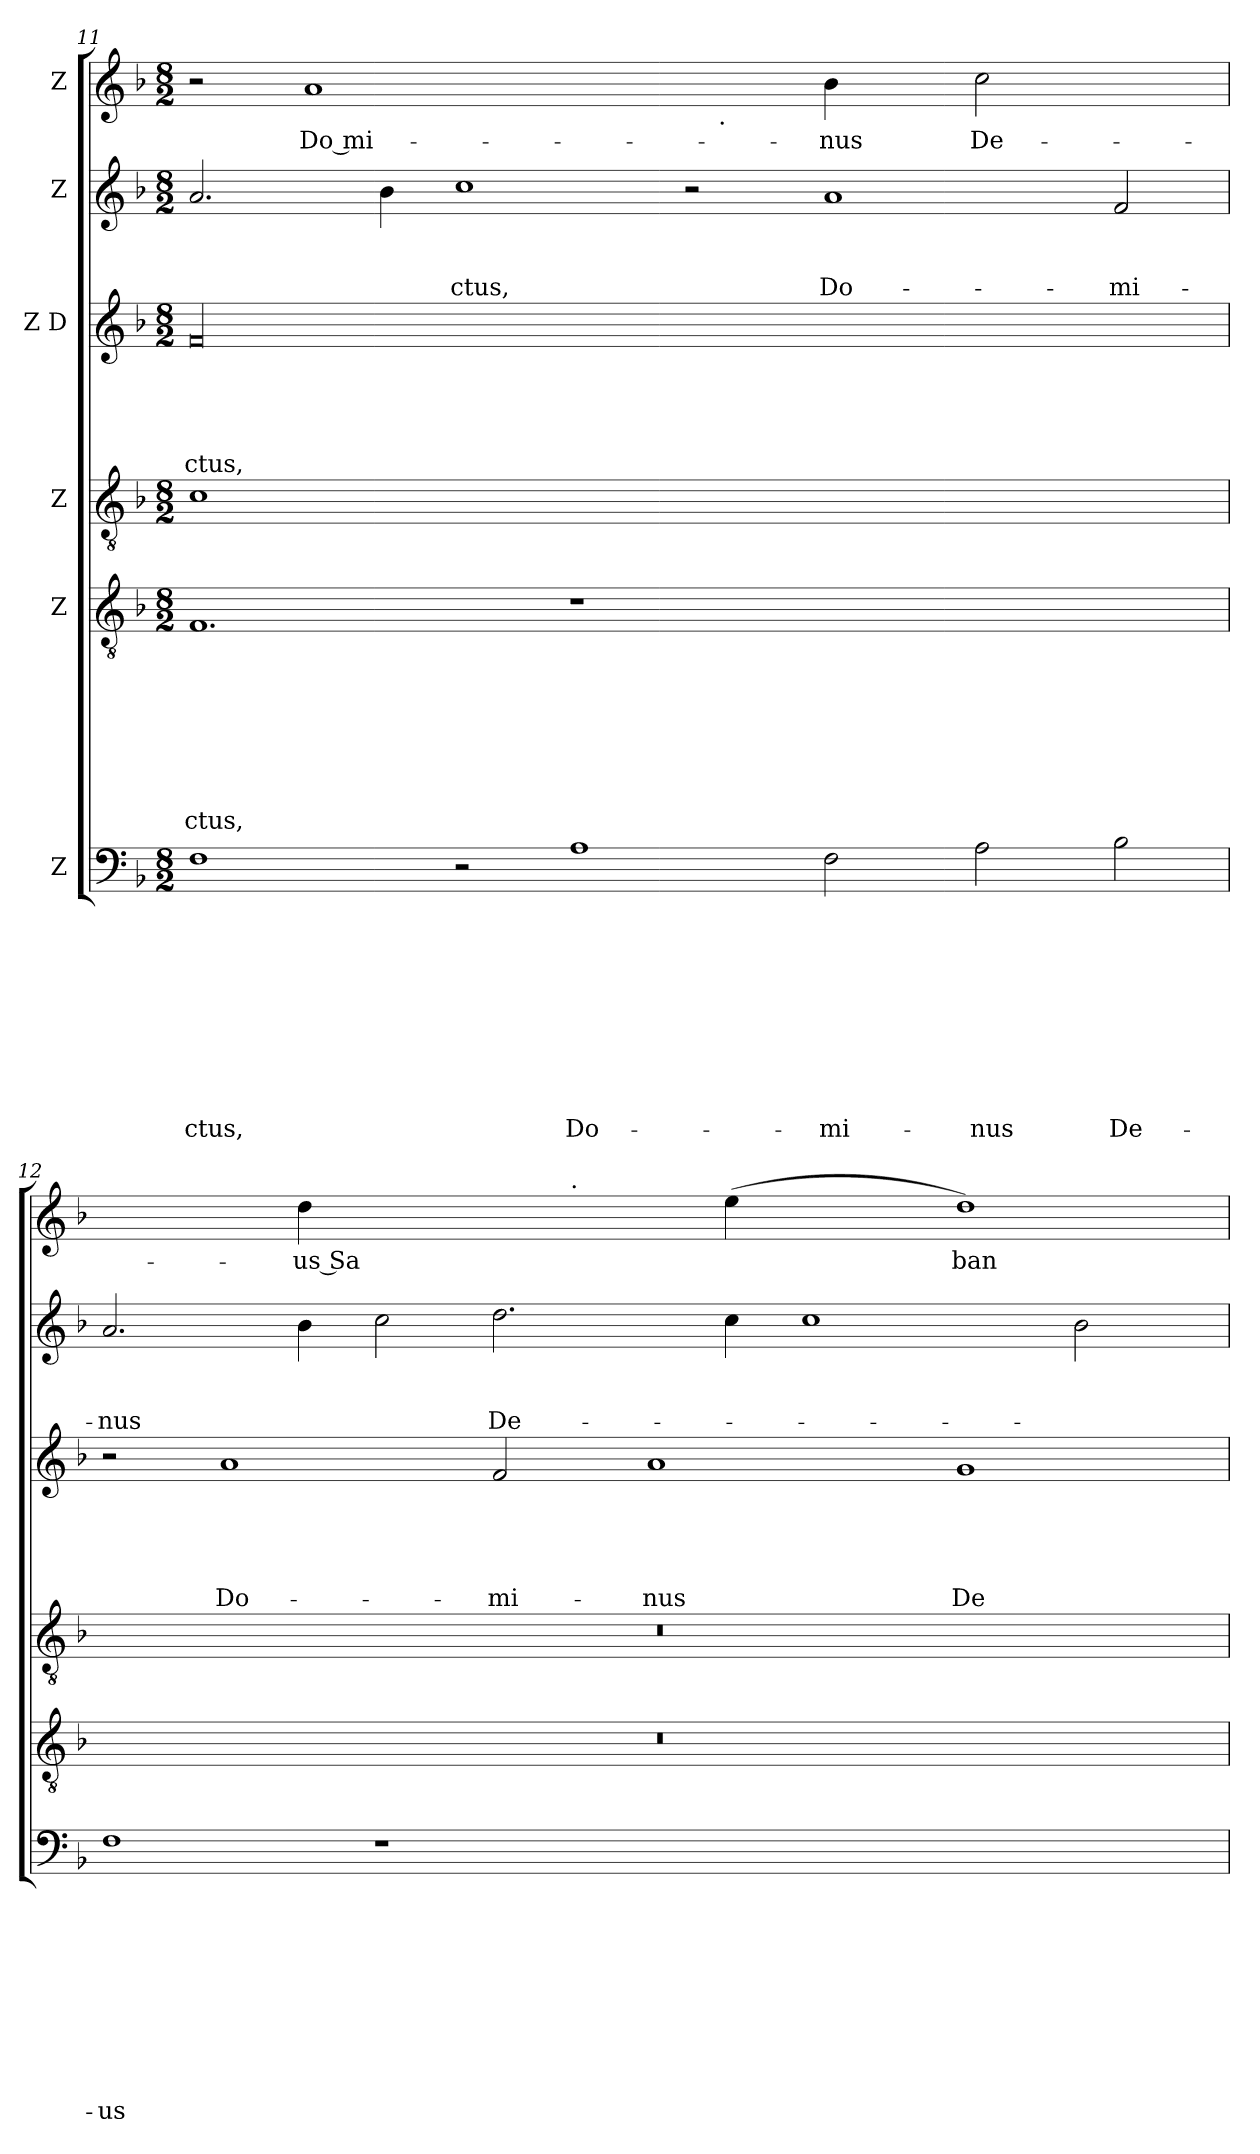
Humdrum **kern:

**kern	**text	**text	**text	**text	**text	**text	**text	**text	**text	**text	**kern	**text	**text	**text	**text	**text	**text	**text	**text	**kern	**text	**kern	**text	**text	**text	**text	**text	**kern	**text	**text	**text	**kern	**text
*part6	*part6	*part6	*part6	*part6	*part6	*part6	*part6	*part6	*part6	*part6	*part5	*part5	*part5	*part5	*part5	*part5	*part5	*part5	*part5	*part4	*part4	*part3	*part3	*part3	*part3	*part3	*part3	*part2	*part2	*part2	*part2	*part1	*part1
*staff6	*staff6	*staff6	*staff6	*staff6	*staff6	*staff6	*staff6	*staff6	*staff6	*staff6	*staff5	*staff5	*staff5	*staff5	*staff5	*staff5	*staff5	*staff5	*staff5	*staff4	*staff4	*staff3	*staff3	*staff3	*staff3	*staff3	*staff3	*staff2	*staff2	*staff2	*staff2	*staff1	*staff1
*I"Z	*	*	*	*	*	*	*	*	*	*	*I"Z	*	*	*	*	*	*	*	*	*I"Z	*	*I"Z D	*	*	*	*	*	*I"Z	*	*	*	*I"Z	*
*clefF4	*	*	*	*	*	*	*	*	*	*	*clefGv2	*	*	*	*	*	*	*	*	*clefGv2	*	*clefG2	*	*	*	*	*	*clefG2	*	*	*	*clefG2	*
*k[b-]	*	*	*	*	*	*	*	*	*	*	*k[b-]	*	*	*	*	*	*	*	*	*k[b-]	*	*k[b-]	*	*	*	*	*	*k[b-]	*	*	*	*k[b-]	*
*F:	*	*	*	*	*	*	*	*	*	*	*F:	*	*	*	*	*	*	*	*	*F:	*	*F:	*	*	*	*	*	*F:	*	*	*	*F:	*
*M8/2	*	*	*	*	*	*	*	*	*	*	*M8/2	*	*	*	*	*	*	*	*	*M8/2	*	*M8/2	*	*	*	*	*	*M8/2	*	*	*	*M8/2	*
=11	=11	=11	=11	=11	=11	=11	=11	=11	=11	=11	=11	=11	=11	=11	=11	=11	=11	=11	=11	=11	=11	=11	=11	=11	=11	=11	=11	=11	=11	=11	=11	=11	=11
!	!	!	!	!	!	!	!	!	!	!LO:LY:b	!	!	!	!	!	!	!	!	!LO:LY:b	!	!	!	!	!	!	!	!LO:LY:b	!	!	!	!	!	!
*	*	*	*	*	*	*	*	*	*	*	*	*	*	*	*	*	*	*	*	*	*	*	*	*	*	*	*	*	*	*	*	*^	*
1F	.	.	.	.	.	.	.	.	.	-ctus,	1.F	.	.	.	.	.	.	.	ctus,	1c	.	00f	.	.	.	.	ctus,	2.a/	.	.	.	2r	1ryy	.
!	!	!	!	!	!	!	!	!	!	!	!	!	!	!	!	!	!	!	!	!	!	!	!	!	!	!	!	!	!	!	!	!	!	!LO:LY:b
.	.	.	.	.	.	.	.	.	.	.	.	.	.	.	.	.	.	.	.	.	.	.	.	.	.	.	.	.	.	.	.	1a	.	Do mi-
.	.	.	.	.	.	.	.	.	.	.	.	.	.	.	.	.	.	.	.	.	.	.	.	.	.	.	.	4b-\	.	.	.	.	.	.
!	!	!	!	!	!	!	!	!	!	!	!	!	!	!	!	!	!	!	!	!	!	!	!	!	!	!	!	!	!	!	!LO:LY:b	!	!	!
2r	.	.	.	.	.	.	.	.	.	.	.	.	.	.	.	.	.	.	.	0.ryy	.	.	.	.	.	.	.	1cc	.	.	-ctus,	.	1ryy	.
!	!	!	!	!	!	!	!	!	!	!LO:LY:b	!	!	!	!	!	!	!	!	!	!	!	!	!	!	!	!	!	!	!	!	!	!	!	!
1A	.	.	.	.	.	.	.	.	.	Do-	1r	.	.	.	.	.	.	.	.	.	.	.	.	.	.	.	.	.	.	.	.	1ryy	.	.
.	.	.	.	.	.	.	.	.	.	.	.	.	.	.	.	.	.	.	.	.	.	.	.	.	.	.	.	2r	.	.	.	.	16ryy	.
!	!	!	!	!	!	!	!	!	!	!	!	!	!	!	!	!	!	!	!	!	!	!	!	!	!	!	!	!	!	!	!	!	!LO:TX:b:t=.	!
.	.	.	.	.	.	.	.	.	.	.	.	.	.	.	.	.	.	.	.	.	.	.	.	.	.	.	.	.	.	.	.	.	1ryy	.
!	!	!	!	!	!	!	!	!	!	!LO:LY:b	!	!	!	!	!	!	!	!	!	!	!	!	!	!	!	!	!	!	!	!	!LO:LY:b	!	!	!LO:LY:b:rj
2F\	.	.	.	.	.	.	.	.	.	-mi-	1.ryy	.	.	.	.	.	.	.	.	.	.	.	.	.	.	.	.	1a	.	.	Do-	4b-\	.	-nus
.	.	.	.	.	.	.	.	.	.	.	.	.	.	.	.	.	.	.	.	.	.	.	.	.	.	.	.	.	.	.	.	4ryy	.	.
!	!	!	!	!	!	!	!	!	!	!LO:LY:b	!	!	!	!	!	!	!	!	!	!	!	!	!	!	!	!	!	!	!	!	!	!	!	!LO:LY:b
2A\	.	.	.	.	.	.	.	.	.	-nus	.	.	.	.	.	.	.	.	.	.	.	.	.	.	.	.	.	.	.	.	.	2cc\	.	De-
.	.	.	.	.	.	.	.	.	.	.	.	.	.	.	.	.	.	.	.	.	.	.	.	.	.	.	.	.	.	.	.	.	2...ryy	.
!	!	!	!	!	!	!	!	!	!	!LO:LY:b	!	!	!	!	!	!	!	!	!	!	!	!	!	!	!	!	!	!	!	!	!LO:LY:b	!	!	!
2B-\	.	.	.	.	.	.	.	.	.	De-	.	.	.	.	.	.	.	.	.	.	.	.	.	.	.	.	.	2f/	.	.	-mi-	2ryy	.	.
=12	=12	=12	=12	=12	=12	=12	=12	=12	=12	=12	=12	=12	=12	=12	=12	=12	=12	=12	=12	=12	=12	=12	=12	=12	=12	=12	=12	=12	=12	=12	=12	=12	=12	=12
!	!	!	!	!	!	!	!	!	!	!LO:LY:b	!	!	!	!	!	!	!	!	!	!	!	!	!	!	!	!	!	!	!	!	!LO:LY:b	!	!	!
1F	.	.	.	.	.	.	.	.	.	-us	00r	.	.	.	.	.	.	.	.	00r	.	2r	.	.	.	.	.	2.a/	.	.	-nus	2.ryy	1..ryy	.
!	!	!	!	!	!	!	!	!	!	!	!	!	!	!	!	!	!	!	!	!	!	!	!	!	!	!	!LO:LY:b	!	!	!	!	!	!	!
.	.	.	.	.	.	.	.	.	.	.	.	.	.	.	.	.	.	.	.	.	.	1a	.	.	.	.	Do-	.	.	.	.	.	.	.
!	!	!	!	!	!	!	!	!	!	!	!	!	!	!	!	!	!	!	!	!	!	!	!	!	!	!	!	!	!	!	!	!	!	!LO:LY:b:rj
.	.	.	.	.	.	.	.	.	.	.	.	.	.	.	.	.	.	.	.	.	.	.	.	.	.	.	.	4b-\	.	.	.	4dd\	.	-us Sa
1r	.	.	.	.	.	.	.	.	.	.	.	.	.	.	.	.	.	.	.	.	.	.	.	.	.	.	.	2cc\	.	.	.	1ryy	.	.
!	!	!	!	!	!	!	!	!	!	!	!	!	!	!	!	!	!	!	!	!	!	!	!	!	!	!	!LO:LY:b	!	!	!	!LO:LY:b	!	!	!
.	.	.	.	.	.	.	.	.	.	.	.	.	.	.	.	.	.	.	.	.	.	2f/	.	.	.	.	-mi-	2.dd\	.	.	De-	.	.	.
!	!	!	!	!	!	!	!	!	!	!	!	!	!	!	!	!	!	!	!	!	!	!	!	!	!	!	!	!	!	!	!	!	!LO:TX:a:t=.	!
.	.	.	.	.	.	.	.	.	.	.	.	.	.	.	.	.	.	.	.	.	.	.	.	.	.	.	.	.	.	.	.	.	1ryy	.
!	!	!	!	!	!	!	!	!	!	!	!	!	!	!	!	!	!	!	!	!	!	!	!	!	!	!	!LO:LY:b	!	!	!	!	!	!	!
0ryy	.	.	.	.	.	.	.	.	.	.	.	.	.	.	.	.	.	.	.	.	.	1a	.	.	.	.	-nus	.	.	.	.	4ryy	.	.
.	.	.	.	.	.	.	.	.	.	.	.	.	.	.	.	.	.	.	.	.	.	.	.	.	.	.	.	4cc\	.	.	.	(<4ee\	.	.
.	.	.	.	.	.	.	.	.	.	.	.	.	.	.	.	.	.	.	.	.	.	.	.	.	.	.	.	1cc	.	.	.	2ryy	.	.
.	.	.	.	.	.	.	.	.	.	.	.	.	.	.	.	.	.	.	.	.	.	.	.	.	.	.	.	.	.	.	.	.	1ryy	.
!	!	!	!	!	!	!	!	!	!	!	!	!	!	!	!	!	!	!	!	!	!	!	!	!	!	!	!LO:LY:b	!	!	!	!	!	!	!LO:LY:b
.	.	.	.	.	.	.	.	.	.	.	.	.	.	.	.	.	.	.	.	.	.	1g	.	.	.	.	De-	.	.	.	.	1dd)	.	ban-
.	.	.	.	.	.	.	.	.	.	.	.	.	.	.	.	.	.	.	.	.	.	.	.	.	.	.	.	2b-\	.	.	.	.	.	.
.	.	.	.	.	.	.	.	.	.	.	.	.	.	.	.	.	.	.	.	.	.	.	.	.	.	.	.	.	.	.	.	.	4ryy	.
*	*	*	*	*	*	*	*	*	*	*	*	*	*	*	*	*	*	*	*	*	*	*	*	*	*	*	*	*	*	*	*	*v	*v	*
=	=	=	=	=	=	=	=	=	=	=	=	=	=	=	=	=	=	=	=	=	=	=	=	=	=	=	=	=	=	=	=	=	=
*-	*-	*-	*-	*-	*-	*-	*-	*-	*-	*-	*-	*-	*-	*-	*-	*-	*-	*-	*-	*-	*-	*-	*-	*-	*-	*-	*-	*-	*-	*-	*-	*-	*-
